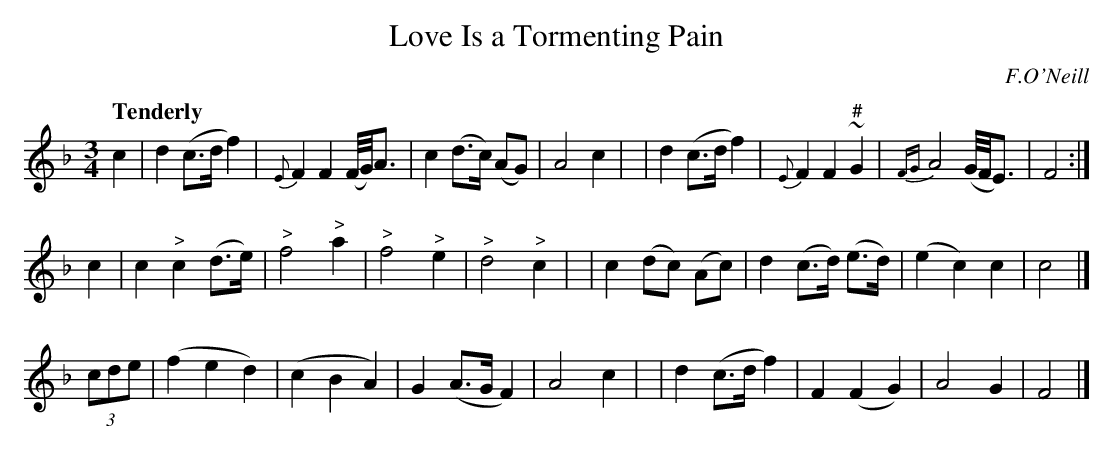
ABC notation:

X:1
T: Love Is a Tormenting Pain
O: F.O'Neill
Q: "Tenderly"
M: 3/4
L: 1/8
K: F
c2 \
| d2 (c>d f2) | {E}F2 F2 (F/4G/4)A3/ | c2 (d>c) (AG) | A4 c2 |\
| d2 (c>d f2) | {E}F2 F2 "#"~G2 | {FG}A4 (G/4F/4E3/) | F4 :|
c2 \
| c2 "^>"c2 (d>e) | "^>"f4 "^>"a2 | "^>"f4 "^>"e2 | "^>"d4 "^>"c2 |\
| c2 (dc) (Ac) | d2 (c>d) (e>d) | (e2 c2) c2 | c4 |]
(3cde \
| (f2 e2 d2) | (c2 B2 A2) | G2 (A>G F2) | A4 c2 |\
| d2 (c>d f2) | F2 (F2 G2) | A4 G2 | F4 |]
